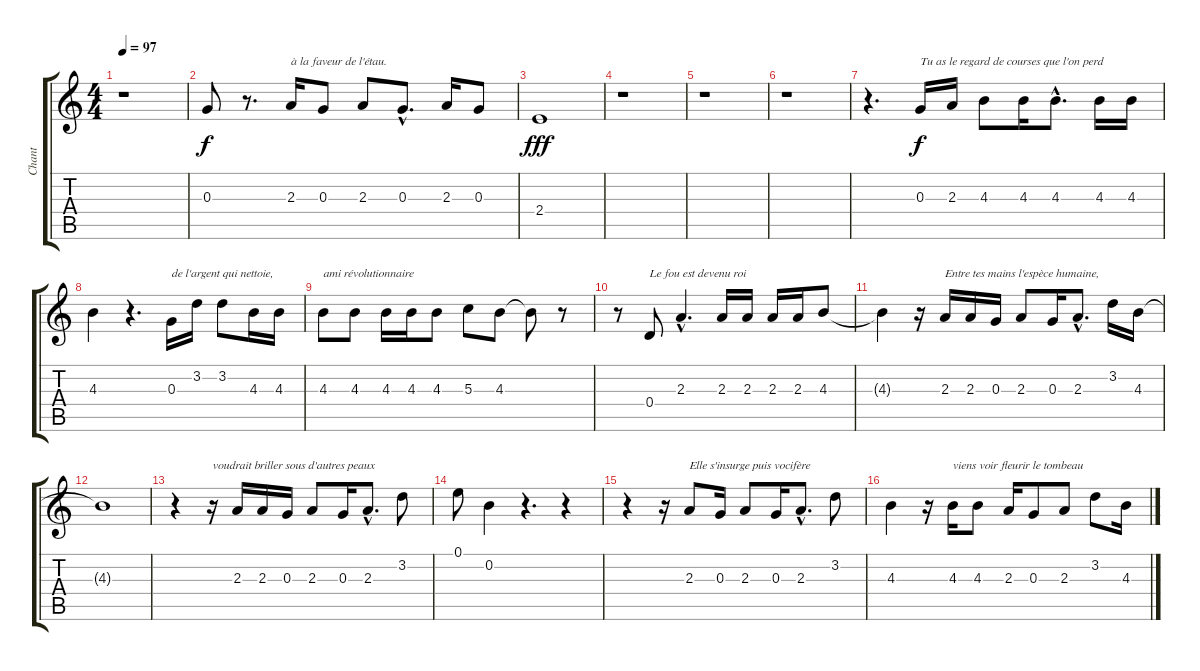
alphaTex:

\track ("Chant" "Chant") {instrument electricguitarjazz}
\staff {score tabs}
\tuning (E4 B3 G3 D3 A2 E2) {hide}
\ts (4 4)
\tempo 97
\clef g2
\ks c
r.1{dy fff} |
0.3.8{dy f} r.8{d} 2.3.16{txt "à la faveur de l'étau."} 0.3.8 2.3.8 0.3{hac}.8{d} 2.3.16 0.3.8 |
2.4.1{dy fff} |
r.1 |
r.1 |
r.1 |
r.4{d} 0.3.16{txt "Tu as le regard de courses que l'on perd" dy f} 2.3.16 4.3.8 4.3.16 4.3{hac}.8{d} 4.3.16 4.3.16 |
4.3.4 r.4{d} 0.3.16{txt "de l'argent qui nettoie, "} 3.2.16 3.2.8 4.3.16 4.3.16 |
4.3.8{txt "ami révolutionnaire"} 4.3.8 4.3.16 4.3.16 4.3.8 5.3.8 4.3.8 4.3{t}.8 r.8 |
r.8 0.4.8{txt "Le fou est devenu roi"} 2.3{hac}.4{d} 2.3.16 2.3.16 2.3.16 2.3.16 4.3.8 |
4.3{t}.4 r.16 2.3.16{txt "Entre tes mains l'espèce humaine,"} 2.3.16 0.3.16 2.3.8 0.3.16 2.3{hac}.8{d} 3.2.16 4.3.16 |
4.3{t}.1 |
r.4 r.16{txt "voudrait briller sous d'autres peaux"} 2.3.16 2.3.16 0.3.16 2.3.8 0.3.16 2.3{hac}.8{d} 3.2.8 |
0.1.8 0.2.4 r.4{d} r.4 |
r.4 r.16 2.3.8{txt "Elle s'insurge puis vocifère"} 0.3.16 2.3.8 0.3.16 2.3{hac}.8{d} 3.2.8 |
4.3.4 r.16 4.3.16{txt "viens voir fleurir le tombeau"} 4.3.8 2.3.16 0.3.8 2.3.8 3.2.8 4.3.16
